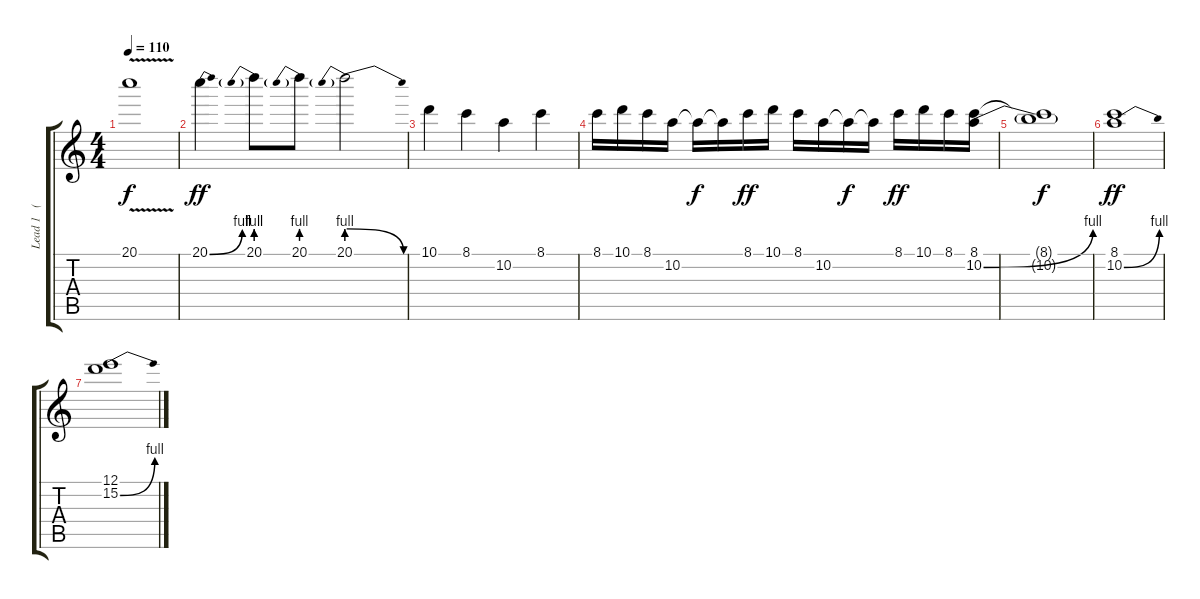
\track ("Lead 1   (Dark)" "Lead 1   (") {instrument distortionguitar}
\staff {score tabs}
\tuning (E4 B3 G3 D3 A2 E2) {hide}
\ts (4 4)
\tempo 110
\clef g2
\ks c
20.1{v}.1{dy f} |
20.1{be (bend 0 0 60 4)}.4{dy ff} 20.1{be (prebend 0 4 60 4)}.8 20.1{be (prebend 0 4 60 4)}.8 20.1{be (prebendrelease 0 4 60 0)}.2 |
10.1.4 8.1.4 10.2.4 8.1.4 |
8.1.16 10.1.16 8.1.16 10.2.16 10.2{t}.16{dy f} 10.2{t}.16 8.1.16{dy ff} 10.1.16 8.1.16 10.2.16 10.2{t}.16{dy f} 10.2{t}.16 8.1.16{dy ff} 10.1.16 8.1.16 (8.1 10.2{be (bend 0 0 60 4)}).16 |
(8.1{t} 10.2{t}).1{dy f} |
(8.1 10.2{be (bend 0 0 60 4)}).1{dy ff} |
(12.1 15.2{be (bend 0 0 60 4)}).1
